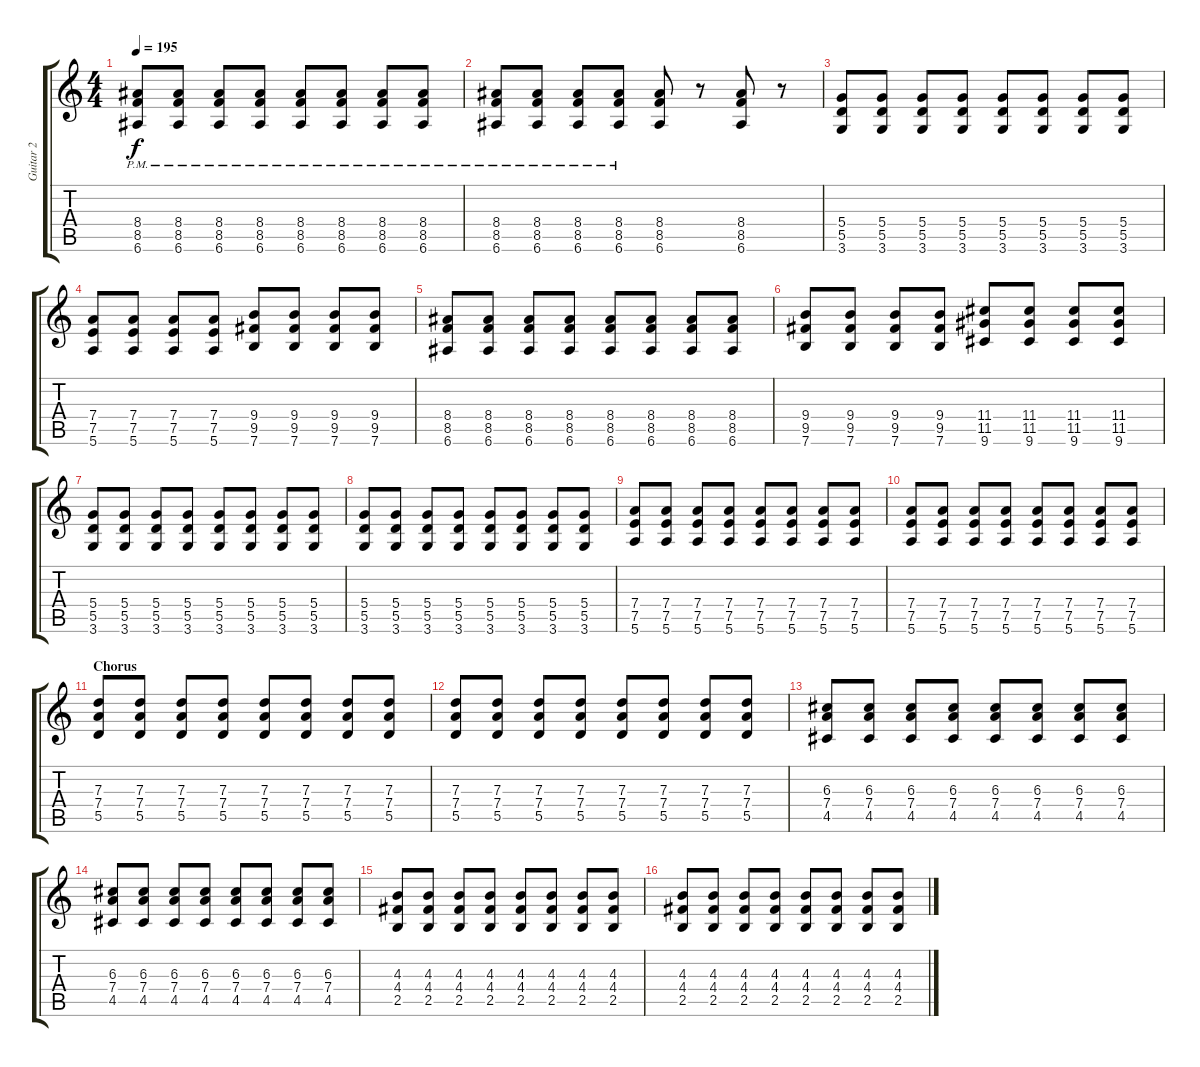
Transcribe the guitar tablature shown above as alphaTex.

\track ("Guitar 2" "Guitar 2") {instrument distortionguitar}
\staff {score tabs}
\tuning (E4 B3 G3 D3 A2 E2) {hide}
\ts (4 4)
\tempo 195
\clef g2
\ks c
(8.4{pm} 8.5{pm} 6.6{pm}).8{dy f instrument distortionguitar} (8.4{pm} 8.5{pm} 6.6{pm}).8 (8.4{pm} 8.5{pm} 6.6{pm}).8 (8.4{pm} 8.5{pm} 6.6{pm}).8 (8.4{pm} 8.5{pm} 6.6{pm}).8 (8.4{pm} 8.5{pm} 6.6{pm}).8 (8.4{pm} 8.5{pm} 6.6{pm}).8 (8.4{pm} 8.5{pm} 6.6{pm}).8 |
(8.4{pm} 8.5{pm} 6.6{pm}).8 (8.4{pm} 8.5{pm} 6.6{pm}).8 (8.4{pm} 8.5{pm} 6.6{pm}).8 (8.4{pm} 8.5{pm} 6.6{pm}).8 (8.4 8.5 6.6).8 r.8 (8.4 8.5 6.6).8 r.8 |
(5.4 5.5 3.6).8 (5.4 5.5 3.6).8 (5.4 5.5 3.6).8 (5.4 5.5 3.6).8 (5.4 5.5 3.6).8 (5.4 5.5 3.6).8 (5.4 5.5 3.6).8 (5.4 5.5 3.6).8 |
(7.4 7.5 5.6).8 (7.4 7.5 5.6).8 (7.4 7.5 5.6).8 (7.4 7.5 5.6).8 (9.4 9.5 7.6).8 (9.4 9.5 7.6).8 (9.4 9.5 7.6).8 (9.4 9.5 7.6).8 |
(8.4 8.5 6.6).8 (8.4 8.5 6.6).8 (8.4 8.5 6.6).8 (8.4 8.5 6.6).8 (8.4 8.5 6.6).8 (8.4 8.5 6.6).8 (8.4 8.5 6.6).8 (8.4 8.5 6.6).8 |
(9.4 9.5 7.6).8 (9.4 9.5 7.6).8 (9.4 9.5 7.6).8 (9.4 9.5 7.6).8 (11.4 11.5 9.6).8 (11.4 11.5 9.6).8 (11.4 11.5 9.6).8 (11.4 11.5 9.6).8 |
(5.4 5.5 3.6).8 (5.4 5.5 3.6).8 (5.4 5.5 3.6).8 (5.4 5.5 3.6).8 (5.4 5.5 3.6).8 (5.4 5.5 3.6).8 (5.4 5.5 3.6).8 (5.4 5.5 3.6).8 |
(5.4 5.5 3.6).8 (5.4 5.5 3.6).8 (5.4 5.5 3.6).8 (5.4 5.5 3.6).8 (5.4 5.5 3.6).8 (5.4 5.5 3.6).8 (5.4 5.5 3.6).8 (5.4 5.5 3.6).8 |
(7.4 7.5 5.6).8 (7.4 7.5 5.6).8 (7.4 7.5 5.6).8 (7.4 7.5 5.6).8 (7.4 7.5 5.6).8 (7.4 7.5 5.6).8 (7.4 7.5 5.6).8 (7.4 7.5 5.6).8 |
(7.4 7.5 5.6).8 (7.4 7.5 5.6).8 (7.4 7.5 5.6).8 (7.4 7.5 5.6).8 (7.4 7.5 5.6).8 (7.4 7.5 5.6).8 (7.4 7.5 5.6).8 (7.4 7.5 5.6).8 |
\section ("" "Chorus")
(7.3 7.4 5.5).8 (7.3 7.4 5.5).8 (7.3 7.4 5.5).8 (7.3 7.4 5.5).8 (7.3 7.4 5.5).8 (7.3 7.4 5.5).8 (7.3 7.4 5.5).8 (7.3 7.4 5.5).8 |
(7.3 7.4 5.5).8 (7.3 7.4 5.5).8 (7.3 7.4 5.5).8 (7.3 7.4 5.5).8 (7.3 7.4 5.5).8 (7.3 7.4 5.5).8 (7.3 7.4 5.5).8 (7.3 7.4 5.5).8 |
(6.3 7.4 4.5).8 (6.3 7.4 4.5).8 (6.3 7.4 4.5).8 (6.3 7.4 4.5).8 (6.3 7.4 4.5).8 (6.3 7.4 4.5).8 (6.3 7.4 4.5).8 (6.3 7.4 4.5).8 |
(6.3 7.4 4.5).8 (6.3 7.4 4.5).8 (6.3 7.4 4.5).8 (6.3 7.4 4.5).8 (6.3 7.4 4.5).8 (6.3 7.4 4.5).8 (6.3 7.4 4.5).8 (6.3 7.4 4.5).8 |
(4.3 4.4 2.5).8 (4.3 4.4 2.5).8 (4.3 4.4 2.5).8 (4.3 4.4 2.5).8 (4.3 4.4 2.5).8 (4.3 4.4 2.5).8 (4.3 4.4 2.5).8 (4.3 4.4 2.5).8 |
(4.3 4.4 2.5).8 (4.3 4.4 2.5).8 (4.3 4.4 2.5).8 (4.3 4.4 2.5).8 (4.3 4.4 2.5).8 (4.3 4.4 2.5).8 (4.3 4.4 2.5).8 (4.3 4.4 2.5).8
